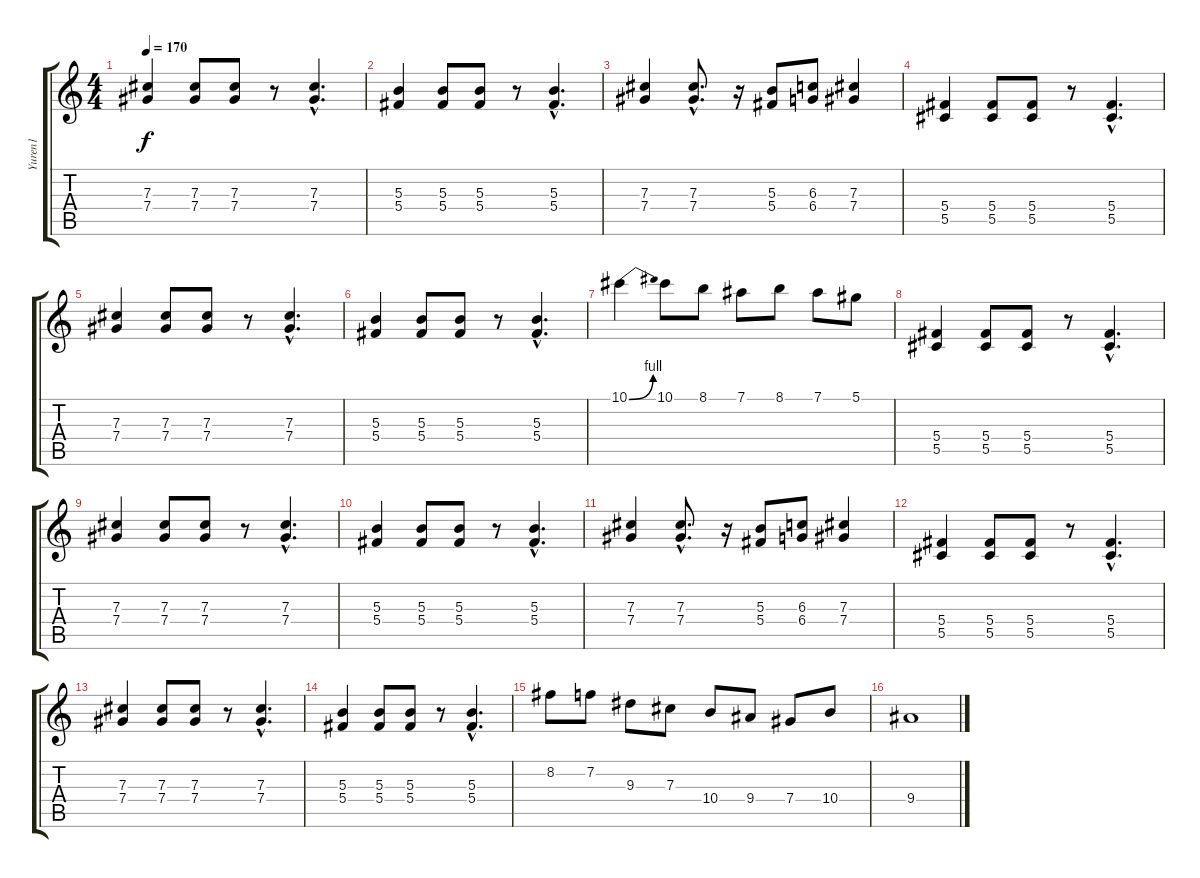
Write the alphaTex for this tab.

\track ("Yuren1" "Yuren1") {instrument distortionguitar}
\staff {score tabs}
\tuning (Eb4 Bb3 Gb3 Db3 Ab2 Eb2) {hide}
\ts (4 4)
\tempo 170
\clef g2
\ks c
(7.3 7.4).4{dy f} (7.3 7.4).8 (7.3 7.4).8 r.8 (7.3{hac} 7.4{hac}).4{d} |
(5.3 5.4).4 (5.3 5.4).8 (5.3 5.4).8 r.8 (5.3{hac} 5.4{hac}).4{d} |
(7.3 7.4).4 (7.3{hac} 7.4{hac}).8{d} r.16 (5.3 5.4).8 (6.3 6.4).8 (7.3 7.4).4 |
(5.4 5.5).4 (5.4 5.5).8 (5.4 5.5).8 r.8 (5.4{hac} 5.5{hac}).4{d} |
(7.3 7.4).4 (7.3 7.4).8 (7.3 7.4).8 r.8 (7.3{hac} 7.4{hac}).4{d} |
(5.3 5.4).4 (5.3 5.4).8 (5.3 5.4).8 r.8 (5.3{hac} 5.4{hac}).4{d} |
10.1{be (bend 0 0 60 4)}.4 10.1.8 8.1.8 7.1.8 8.1.8 7.1.8 5.1.8 |
(5.4 5.5).4 (5.4 5.5).8 (5.4 5.5).8 r.8 (5.4{hac} 5.5{hac}).4{d} |
(7.3 7.4).4 (7.3 7.4).8 (7.3 7.4).8 r.8 (7.3{hac} 7.4{hac}).4{d} |
(5.3 5.4).4 (5.3 5.4).8 (5.3 5.4).8 r.8 (5.3{hac} 5.4{hac}).4{d} |
(7.3 7.4).4 (7.3{hac} 7.4{hac}).8{d} r.16 (5.3 5.4).8 (6.3 6.4).8 (7.3 7.4).4 |
(5.4 5.5).4 (5.4 5.5).8 (5.4 5.5).8 r.8 (5.4{hac} 5.5{hac}).4{d} |
(7.3 7.4).4 (7.3 7.4).8 (7.3 7.4).8 r.8 (7.3{hac} 7.4{hac}).4{d} |
(5.3 5.4).4 (5.3 5.4).8 (5.3 5.4).8 r.8 (5.3{hac} 5.4{hac}).4{d} |
8.2.8 7.2.8 9.3.8 7.3.8 10.4.8 9.4.8 7.4.8 10.4.8 |
9.4.1
